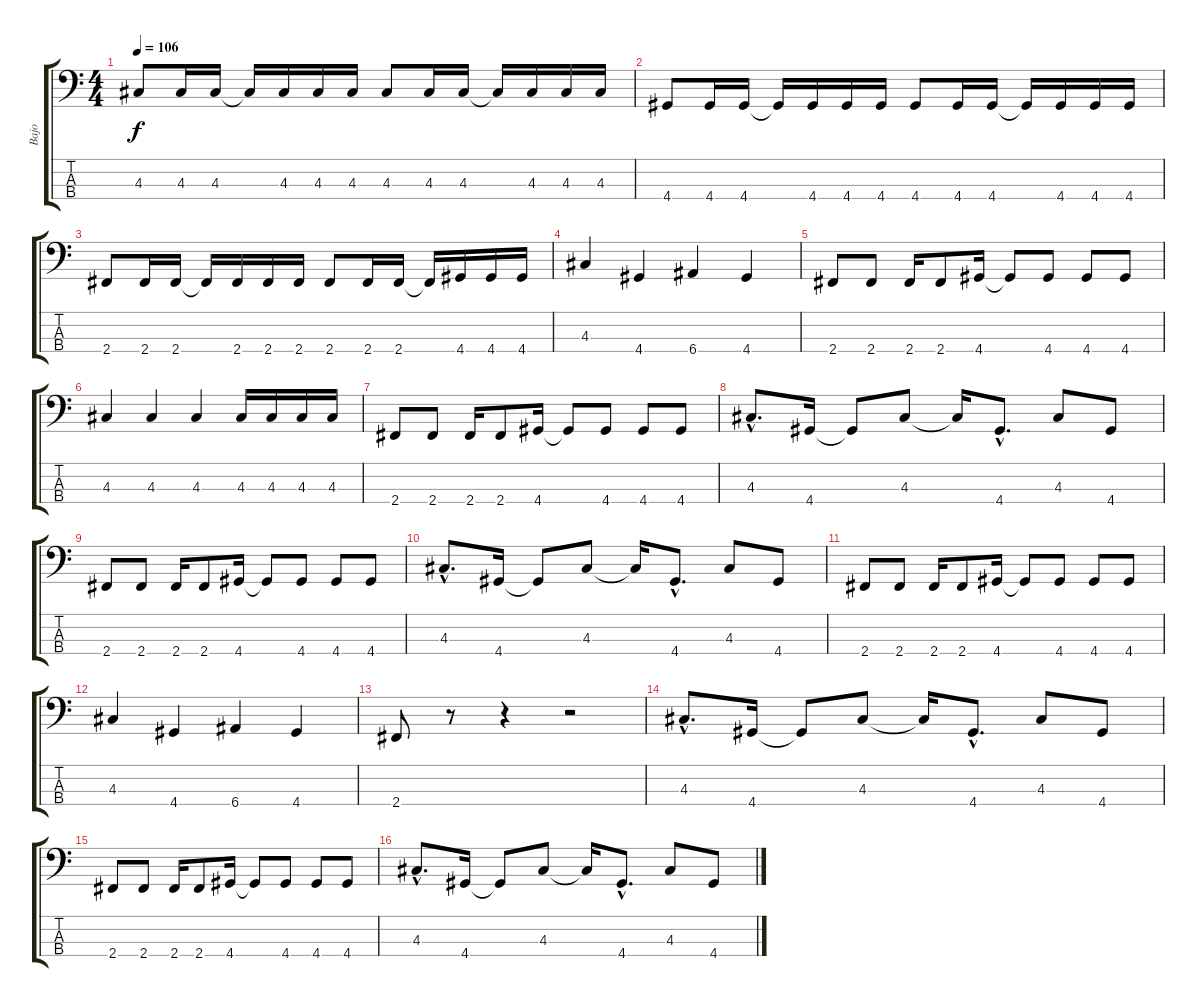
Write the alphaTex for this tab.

\track ("Bajo" "Bajo") {instrument electricbassfinger}
\staff {score tabs}
\tuning (G2 D2 A1 E1) {hide}
\ts (4 4)
\tempo 106
\clef f4
\ks c
4.3.8{dy f} 4.3.16 4.3.16 4.3{t}.16 4.3.16 4.3.16 4.3.16 4.3.8 4.3.16 4.3.16 4.3{t}.16 4.3.16 4.3.16 4.3.16 |
4.4.8 4.4.16 4.4.16 4.4{t}.16 4.4.16 4.4.16 4.4.16 4.4.8 4.4.16 4.4.16 4.4{t}.16 4.4.16 4.4.16 4.4.16 |
2.4.8 2.4.16 2.4.16 2.4{t}.16 2.4.16 2.4.16 2.4.16 2.4.8 2.4.16 2.4.16 2.4{t}.16 4.4.16 4.4.16 4.4.16 |
4.3.4 4.4.4 6.4.4 4.4.4 |
2.4.8 2.4.8 2.4.16 2.4.8 4.4.16 4.4{t}.8 4.4.8 4.4.8 4.4.8 |
4.3.4 4.3.4 4.3.4 4.3.16 4.3.16 4.3.16 4.3.16 |
2.4.8 2.4.8 2.4.16 2.4.8 4.4.16 4.4{t}.8 4.4.8 4.4.8 4.4.8 |
4.3{hac}.8{d} 4.4.16 4.4{t}.8 4.3.8 4.3{t}.16 4.4{hac}.8{d} 4.3.8 4.4.8 |
2.4.8 2.4.8 2.4.16 2.4.8 4.4.16 4.4{t}.8 4.4.8 4.4.8 4.4.8 |
4.3{hac}.8{d} 4.4.16 4.4{t}.8 4.3.8 4.3{t}.16 4.4{hac}.8{d} 4.3.8 4.4.8 |
2.4.8 2.4.8 2.4.16 2.4.8 4.4.16 4.4{t}.8 4.4.8 4.4.8 4.4.8 |
4.3.4 4.4.4 6.4.4 4.4.4 |
2.4.8 r.8 r.4 r.2 |
4.3{hac}.8{d} 4.4.16 4.4{t}.8 4.3.8 4.3{t}.16 4.4{hac}.8{d} 4.3.8 4.4.8 |
2.4.8 2.4.8 2.4.16 2.4.8 4.4.16 4.4{t}.8 4.4.8 4.4.8 4.4.8 |
4.3{hac}.8{d} 4.4.16 4.4{t}.8 4.3.8 4.3{t}.16 4.4{hac}.8{d} 4.3.8 4.4.8
